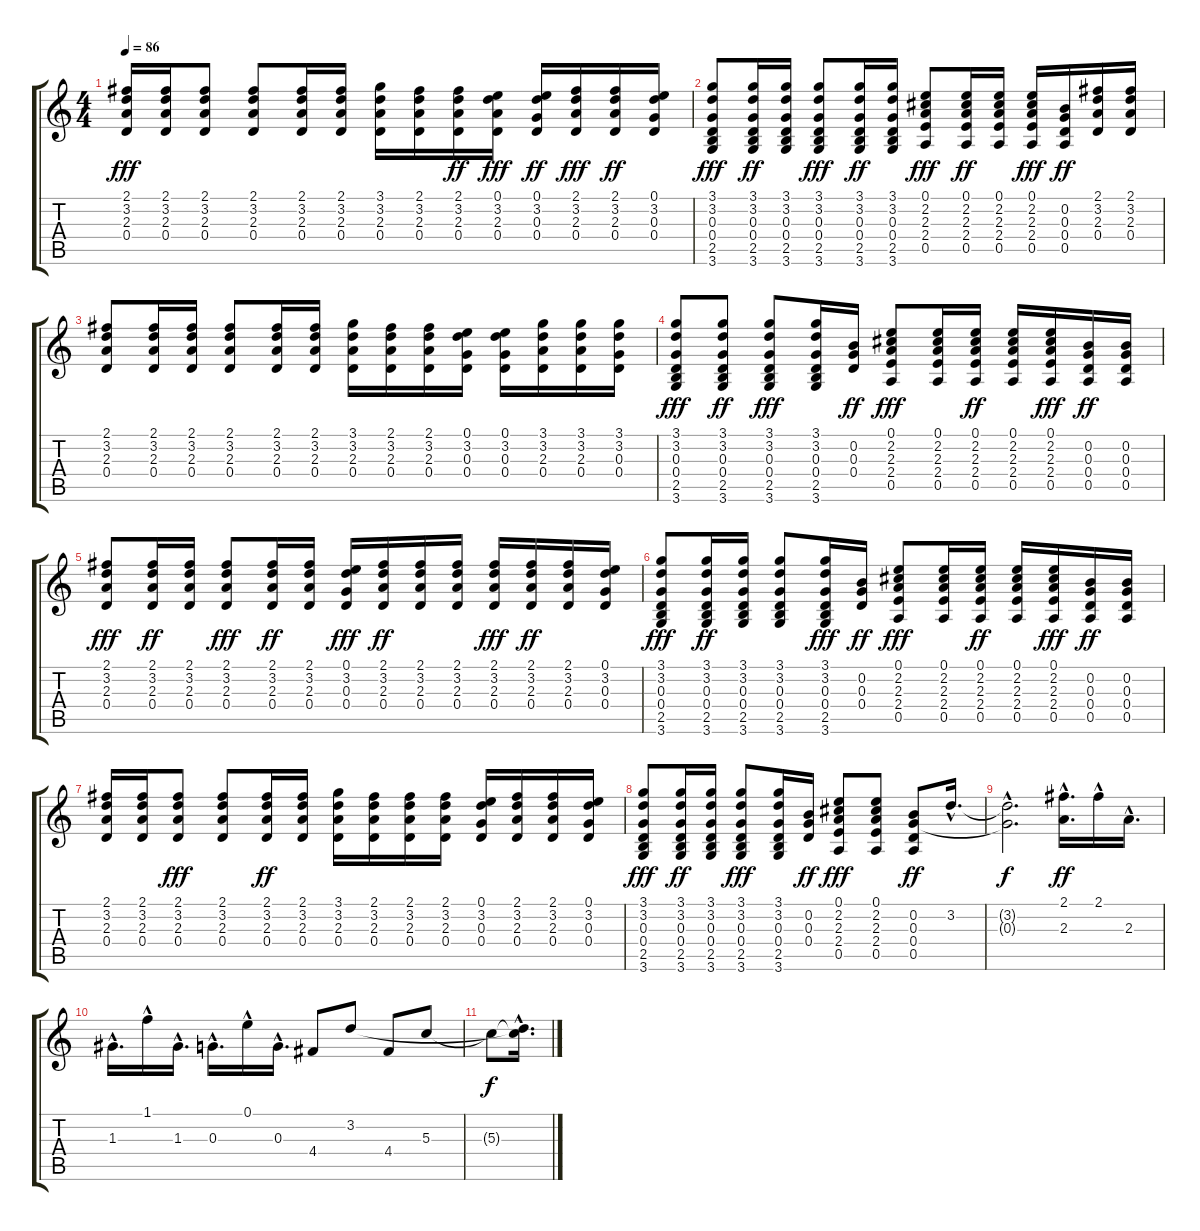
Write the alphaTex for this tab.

\track "" {instrument acousticguitarsteel}
\staff {score tabs}
\tuning (E4 B3 G3 D3 A2 E2) {hide}
\ts (4 4)
\tempo 86
\clef g2
\ks c
(2.1 3.2 2.3 0.4).16{dy fff} (2.1 3.2 2.3 0.4).16 (2.1 3.2 2.3 0.4).8 (2.1 3.2 2.3 0.4).8 (2.1 3.2 2.3 0.4).16 (2.1 3.2 2.3 0.4).16 (3.1 3.2 2.3 0.4).16 (2.1 3.2 2.3 0.4).16 (2.1 3.2 2.3 0.4).16{dy ff} (0.1 3.2 2.3 0.4).16{dy fff} (0.1 3.2 0.3 0.4).16{dy ff} (2.1 3.2 2.3 0.4).16{dy fff} (2.1 3.2 2.3 0.4).16{dy ff} (0.1 3.2 0.3 0.4).16 |
(3.1 3.2 0.3 0.4 2.5 3.6).8{dy fff} (3.1 3.2 0.3 0.4 2.5 3.6).16{dy ff} (3.1 3.2 0.3 0.4 2.5 3.6).16 (3.1 3.2 0.3 0.4 2.5 3.6).8{dy fff} (3.1 3.2 0.3 0.4 2.5 3.6).16{dy ff} (3.1 3.2 0.3 0.4 2.5 3.6).16 (0.1 2.2 2.3 2.4 0.5).8{dy fff} (0.1 2.2 2.3 2.4 0.5).16{dy ff} (0.1 2.2 2.3 2.4 0.5).16 (0.1 2.2 2.3 2.4 0.5).16{dy fff} (0.2 0.3 0.4 0.5).16{dy ff} (2.1 3.2 2.3 0.4).16 (2.1 3.2 2.3 0.4).16 |
(2.1 3.2 2.3 0.4).8 (2.1 3.2 2.3 0.4).16 (2.1 3.2 2.3 0.4).16 (2.1 3.2 2.3 0.4).8 (2.1 3.2 2.3 0.4).16 (2.1 3.2 2.3 0.4).16 (3.1 3.2 2.3 0.4).16 (2.1 3.2 2.3 0.4).16 (2.1 3.2 2.3 0.4).16 (0.1 3.2 0.3 0.4).16 (0.1 3.2 0.3 0.4).16 (3.1 3.2 2.3 0.4).16 (3.1 3.2 2.3 0.4).16 (3.1 3.2 0.3 0.4).16 |
(3.1 3.2 0.3 0.4 2.5 3.6).8{dy fff} (3.1 3.2 0.3 0.4 2.5 3.6).8{dy ff} (3.1 3.2 0.3 0.4 2.5 3.6).8{dy fff} (3.1 3.2 0.3 0.4 2.5 3.6).16 (0.2 0.3 0.4).16{dy ff} (0.1 2.2 2.3 2.4 0.5).8{dy fff} (0.1 2.2 2.3 2.4 0.5).16 (0.1 2.2 2.3 2.4 0.5).16{dy ff} (0.1 2.2 2.3 2.4 0.5).16 (0.1 2.2 2.3 2.4 0.5).16{dy fff} (0.2 0.3 0.4 0.5).16{dy ff} (0.2 0.3 0.4 0.5).16 |
(2.1 3.2 2.3 0.4).8{dy fff} (2.1 3.2 2.3 0.4).16{dy ff} (2.1 3.2 2.3 0.4).16 (2.1 3.2 2.3 0.4).8{dy fff} (2.1 3.2 2.3 0.4).16{dy ff} (2.1 3.2 2.3 0.4).16 (0.1 3.2 0.3 0.4).16{dy fff} (2.1 3.2 2.3 0.4).16{dy ff} (2.1 3.2 2.3 0.4).16 (2.1 3.2 2.3 0.4).16 (2.1 3.2 2.3 0.4).16{dy fff} (2.1 3.2 2.3 0.4).16{dy ff} (2.1 3.2 2.3 0.4).16 (0.1 3.2 0.3 0.4).16 |
(3.1 3.2 0.3 0.4 2.5 3.6).8{dy fff} (3.1 3.2 0.3 0.4 2.5 3.6).16{dy ff} (3.1 3.2 0.3 0.4 2.5 3.6).16 (3.1 3.2 0.3 0.4 2.5 3.6).8 (3.1 3.2 0.3 0.4 2.5 3.6).16{dy fff} (0.2 0.3 0.4).16{dy ff} (0.1 2.2 2.3 2.4 0.5).8{dy fff} (0.1 2.2 2.3 2.4 0.5).16 (0.1 2.2 2.3 2.4 0.5).16{dy ff} (0.1 2.2 2.3 2.4 0.5).16 (0.1 2.2 2.3 2.4 0.5).16{dy fff} (0.2 0.3 0.4 0.5).16{dy ff} (0.2 0.3 0.4 0.5).16 |
(2.1 3.2 2.3 0.4).16 (2.1 3.2 2.3 0.4).16 (2.1 3.2 2.3 0.4).8{dy fff} (2.1 3.2 2.3 0.4).8 (2.1 3.2 2.3 0.4).16{dy ff} (2.1 3.2 2.3 0.4).16 (3.1 3.2 2.3 0.4).16 (2.1 3.2 2.3 0.4).16 (2.1 3.2 2.3 0.4).16 (2.1 3.2 2.3 0.4).16 (0.1 3.2 0.3 0.4).16 (2.1 3.2 2.3 0.4).16 (2.1 3.2 2.3 0.4).16 (0.1 3.2 0.3 0.4).16 |
(3.1 3.2 0.3 0.4 2.5 3.6).8{dy fff} (3.1 3.2 0.3 0.4 2.5 3.6).16{dy ff} (3.1 3.2 0.3 0.4 2.5 3.6).16 (3.1 3.2 0.3 0.4 2.5 3.6).8{dy fff} (3.1 3.2 0.3 0.4 2.5 3.6).16 (0.2 0.3 0.4).16{dy ff} (0.1 2.2 2.3 2.4 0.5).8{dy fff} (0.1 2.2 2.3 2.4 0.5).8 (0.2 0.3 0.4 0.5).8{dy ff} 3.2{hac}.16{d} |
(3.2{hac t} 0.3{t}).2{d dy f} (2.1{hac} 2.3{hac}).16{d dy ff} 2.1{hac}.16 2.3{hac}.16{d} |
1.3{hac}.16{d} 1.1{hac}.16 1.3{hac}.16{d} 0.3{hac}.16{d} 0.1{hac}.16 0.3{hac}.16{d} 4.4.8 3.2.8 4.4.8 5.3.8 |
5.3{t}.8{dy f} (3.2{hac t} 5.3{t}).16{d}
